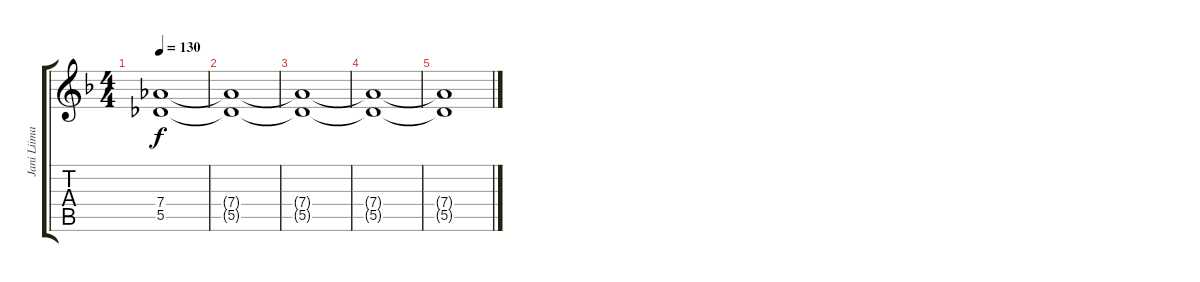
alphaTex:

\track ("Jani Liimatainen" "Jani Liima") {instrument distortionguitar}
\staff {score tabs}
\tuning (Eb4 Bb3 Gb3 Db3 Ab2 Eb2) {hide}
\ts (4 4)
\tempo 130
\clef g2
\ks dminor
(7.4{t} 5.5{t}).1{dy f volume 10} |
(7.4{t} 5.5{t}).1{volume 9} |
(7.4{t} 5.5{t}).1{volume 7} |
(7.4{t} 5.5{t}).1{volume 4} |
(7.4{t} 5.5{t}).1{volume 1}
